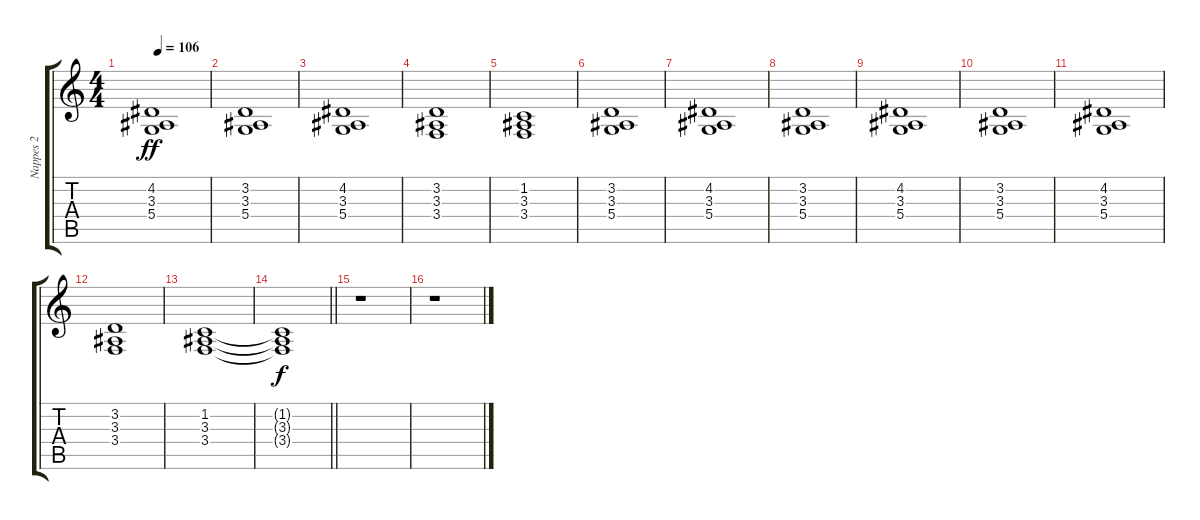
\track ("Nappes 2" "Nappes 2") {instrument electricpiano1}
\staff {score tabs}
\tuning (E4 B3 G3 D3 A2 E2) {hide}
\ts (4 4)
\tempo 106
\clef g2
\ks c
(4.2 3.3 5.4).1{dy ff} |
(3.2 3.3 5.4).1 |
(4.2 3.3 5.4).1 |
(3.2 3.3 3.4).1 |
(1.2 3.3 3.4).1 |
(3.2 3.3 5.4).1 |
(4.2 3.3 5.4).1 |
(3.2 3.3 5.4).1 |
(4.2 3.3 5.4).1 |
(3.2 3.3 5.4).1 |
(4.2 3.3 5.4).1 |
(3.2 3.3 3.4).1 |
(1.2 3.3 3.4).1 |
\barLineRight lightlight
(1.2{t} 3.3{t} 3.4{t}).1{dy f} |
r.1 |
r.1
